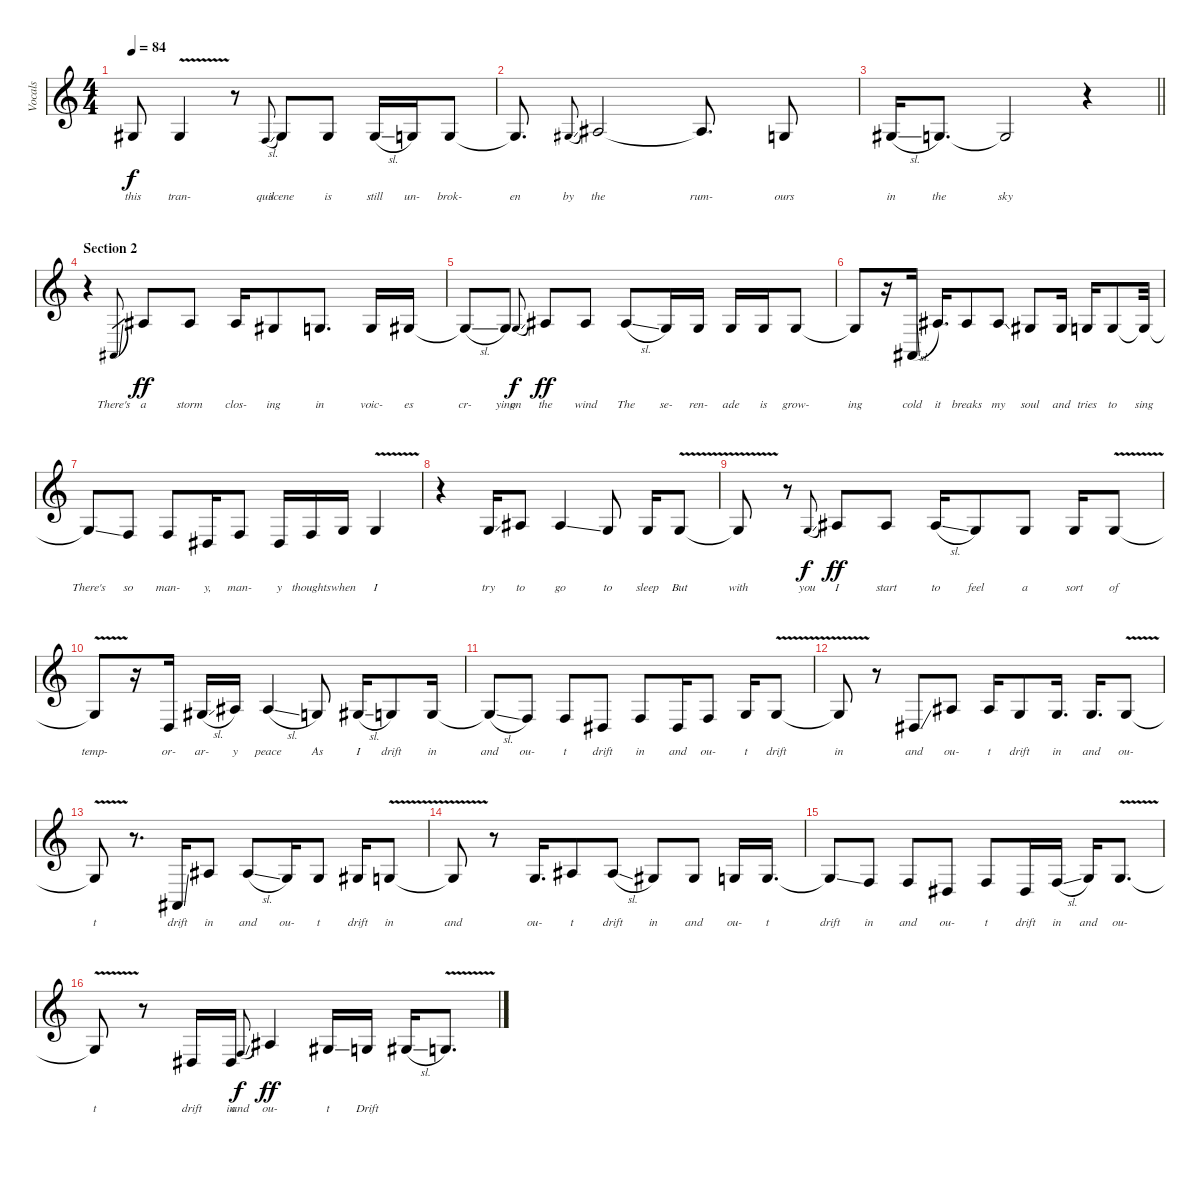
\track ("Vocals" "Vocals") {instrument sopranosax}
\staff {score}
\tuning (E4 B3 G3 D3 A2 E2) {hide}
\ts (4 4)
\tempo 84
\clef g2
\ks c
6.4.8{lyrics (0 "this") lyrics (1 "") lyrics (2 "") lyrics (3 "") lyrics (4 "") dy f} 6.4{v}.4{lyrics (0 "tran-") lyrics (1 "") lyrics (2 "") lyrics (3 "") lyrics (4 "")} r.8 3.4{sl}.8{lyrics (0 "quil") lyrics (1 "") lyrics (2 "") lyrics (3 "") lyrics (4 "") gr onbeat} 6.4.8{lyrics (0 "scene") lyrics (1 "") lyrics (2 "") lyrics (3 "") lyrics (4 "")} 6.4.8{lyrics (0 "is") lyrics (1 "") lyrics (2 "") lyrics (3 "") lyrics (4 "")} 6.4{sl}.16{lyrics (0 "still") lyrics (1 "") lyrics (2 "") lyrics (3 "") lyrics (4 "")} 5.4.16{lyrics (0 "un-") lyrics (1 "") lyrics (2 "") lyrics (3 "") lyrics (4 "")} 5.4.8{lyrics (0 "brok-") lyrics (1 "") lyrics (2 "") lyrics (3 "") lyrics (4 "")} |
5.4{t}.8{d lyrics (0 "en") lyrics (1 "") lyrics (2 "") lyrics (3 "") lyrics (4 "")} 6.4{sl}.8{lyrics (0 "by") lyrics (1 "") lyrics (2 "") lyrics (3 "") lyrics (4 "") gr onbeat} 8.4.2{lyrics (0 "the") lyrics (1 "") lyrics (2 "") lyrics (3 "") lyrics (4 "")} 8.4{t}.8{d lyrics (0 "rum-") lyrics (1 "") lyrics (2 "") lyrics (3 "") lyrics (4 "")} 5.4.8{lyrics (0 "ours") lyrics (1 "") lyrics (2 "") lyrics (3 "") lyrics (4 "")} |
\barLineRight lightlight
6.4{sl}.16{lyrics (0 "in") lyrics (1 "") lyrics (2 "") lyrics (3 "") lyrics (4 "")} 5.4.8{d lyrics (0 "the") lyrics (1 "") lyrics (2 "") lyrics (3 "") lyrics (4 "")} 5.4{t}.2{lyrics (0 "sky") lyrics (1 "") lyrics (2 "") lyrics (3 "") lyrics (4 "")} r.4 |
\section ("" "Section 2")
r.4 1.5{sl}.8{lyrics (0 "There's") lyrics (1 "") lyrics (2 "") lyrics (3 "") lyrics (4 "") gr} 13.5.8{lyrics (0 "a") lyrics (1 "") lyrics (2 "") lyrics (3 "") lyrics (4 "") dy ff} 13.5.8{lyrics (0 "storm") lyrics (1 "") lyrics (2 "") lyrics (3 "") lyrics (4 "")} 13.5.16{lyrics (0 "clos-") lyrics (1 "") lyrics (2 "") lyrics (3 "") lyrics (4 "")} 11.5.8{lyrics (0 "ing") lyrics (1 "") lyrics (2 "") lyrics (3 "") lyrics (4 "")} 10.5.8{d lyrics (0 "in") lyrics (1 "") lyrics (2 "") lyrics (3 "") lyrics (4 "")} 10.5.16{lyrics (0 "voic-") lyrics (1 "") lyrics (2 "") lyrics (3 "") lyrics (4 "")} 11.5.16{lyrics (0 "es") lyrics (1 "") lyrics (2 "") lyrics (3 "") lyrics (4 "")} |
11.5{sl t}.8{lyrics (0 "cr-") lyrics (1 "") lyrics (2 "") lyrics (3 "") lyrics (4 "")} 10.5.8{lyrics (0 "ying") lyrics (1 "") lyrics (2 "") lyrics (3 "") lyrics (4 "")} 10.5{sl}.8{lyrics (0 "on") lyrics (1 "") lyrics (2 "") lyrics (3 "") lyrics (4 "") gr onbeat dy f} 13.5.8{lyrics (0 "the") lyrics (1 "") lyrics (2 "") lyrics (3 "") lyrics (4 "") dy ff} 13.5.8{lyrics (0 "wind") lyrics (1 "") lyrics (2 "") lyrics (3 "") lyrics (4 "")} 13.5{sl}.8{lyrics (0 "The") lyrics (1 "") lyrics (2 "") lyrics (3 "") lyrics (4 "")} 10.5.16{lyrics (0 "se-") lyrics (1 "") lyrics (2 "") lyrics (3 "") lyrics (4 "")} 10.5.16{lyrics (0 "ren-") lyrics (1 "") lyrics (2 "") lyrics (3 "") lyrics (4 "")} 10.5.16{lyrics (0 "ade") lyrics (1 "") lyrics (2 "") lyrics (3 "") lyrics (4 "")} 10.5.16{lyrics (0 "is") lyrics (1 "") lyrics (2 "") lyrics (3 "") lyrics (4 "")} 10.5.8{lyrics (0 "grow-") lyrics (1 "") lyrics (2 "") lyrics (3 "") lyrics (4 "")} |
10.5{t}.8{lyrics (0 "ing") lyrics (1 "") lyrics (2 "") lyrics (3 "") lyrics (4 "")} r.16 1.5{sl}.16{lyrics (0 "cold") lyrics (1 "") lyrics (2 "") lyrics (3 "") lyrics (4 "")} 13.5.16{d lyrics (0 "it") lyrics (1 "") lyrics (2 "") lyrics (3 "") lyrics (4 "")} 13.5.8{lyrics (0 "breaks") lyrics (1 "") lyrics (2 "") lyrics (3 "") lyrics (4 "")} 13.5{ss}.8{lyrics (0 "my") lyrics (1 "") lyrics (2 "") lyrics (3 "") lyrics (4 "")} 11.5.8{lyrics (0 "soul") lyrics (1 "") lyrics (2 "") lyrics (3 "") lyrics (4 "")} 11.5.16{lyrics (0 "and") lyrics (1 "") lyrics (2 "") lyrics (3 "") lyrics (4 "")} 10.5.16{lyrics (0 "tries") lyrics (1 "") lyrics (2 "") lyrics (3 "") lyrics (4 "")} 10.5.8{lyrics (0 "to") lyrics (1 "") lyrics (2 "") lyrics (3 "") lyrics (4 "")} 10.5{t}.32{lyrics (0 "sing") lyrics (1 "") lyrics (2 "") lyrics (3 "") lyrics (4 "")} |
10.5{ss t}.8{lyrics (0 "There's") lyrics (1 "") lyrics (2 "") lyrics (3 "") lyrics (4 "")} 8.5.8{lyrics (0 "so") lyrics (1 "") lyrics (2 "") lyrics (3 "") lyrics (4 "")} 8.5.8{lyrics (0 "man-") lyrics (1 "") lyrics (2 "") lyrics (3 "") lyrics (4 "")} 6.5.16{lyrics (0 "y,") lyrics (1 "") lyrics (2 "") lyrics (3 "") lyrics (4 "")} 8.5.8{lyrics (0 "man-") lyrics (1 "") lyrics (2 "") lyrics (3 "") lyrics (4 "")} 6.5.16{lyrics (0 "y") lyrics (1 "") lyrics (2 "") lyrics (3 "") lyrics (4 "")} 8.5.16{lyrics (0 "thoughts") lyrics (1 "") lyrics (2 "") lyrics (3 "") lyrics (4 "")} 10.5.16{lyrics (0 "when") lyrics (1 "") lyrics (2 "") lyrics (3 "") lyrics (4 "")} 10.5{v}.4{lyrics (0 "I") lyrics (1 "") lyrics (2 "") lyrics (3 "") lyrics (4 "")} |
r.4 10.5{ss}.16{lyrics (0 "try") lyrics (1 "") lyrics (2 "") lyrics (3 "") lyrics (4 "")} 13.5.8{lyrics (0 "to") lyrics (1 "") lyrics (2 "") lyrics (3 "") lyrics (4 "")} 13.5{ss}.4{lyrics (0 "go") lyrics (1 "") lyrics (2 "") lyrics (3 "") lyrics (4 "")} 10.5.8{lyrics (0 "to") lyrics (1 "") lyrics (2 "") lyrics (3 "") lyrics (4 "")} 10.5.16{lyrics (0 "sleep") lyrics (1 "") lyrics (2 "") lyrics (3 "") lyrics (4 "")} 10.5{v}.8{lyrics (0 "But") lyrics (1 "") lyrics (2 "") lyrics (3 "") lyrics (4 "")} |
10.5{t}.8{lyrics (0 "with") lyrics (1 "") lyrics (2 "") lyrics (3 "") lyrics (4 "")} r.8 10.5{sl}.8{lyrics (0 "you") lyrics (1 "") lyrics (2 "") lyrics (3 "") lyrics (4 "") gr onbeat dy f} 13.5.8{lyrics (0 "I") lyrics (1 "") lyrics (2 "") lyrics (3 "") lyrics (4 "") dy ff} 13.5.8{lyrics (0 "start") lyrics (1 "") lyrics (2 "") lyrics (3 "") lyrics (4 "")} 13.5{sl}.16{lyrics (0 "to") lyrics (1 "") lyrics (2 "") lyrics (3 "") lyrics (4 "")} 10.5.8{lyrics (0 "feel") lyrics (1 "") lyrics (2 "") lyrics (3 "") lyrics (4 "")} 10.5.8{lyrics (0 "a") lyrics (1 "") lyrics (2 "") lyrics (3 "") lyrics (4 "")} 10.5.16{lyrics (0 "sort") lyrics (1 "") lyrics (2 "") lyrics (3 "") lyrics (4 "")} 10.5{v}.8{lyrics (0 "of") lyrics (1 "") lyrics (2 "") lyrics (3 "") lyrics (4 "")} |
10.5{t}.8{lyrics (0 "temp-") lyrics (1 "") lyrics (2 "") lyrics (3 "") lyrics (4 "")} r.16 5.5.16{lyrics (0 "or-") lyrics (1 "") lyrics (2 "") lyrics (3 "") lyrics (4 "")} 11.5{sl}.16{lyrics (0 "ar-") lyrics (1 "") lyrics (2 "") lyrics (3 "") lyrics (4 "")} 13.5.16{lyrics (0 "y") lyrics (1 "") lyrics (2 "") lyrics (3 "") lyrics (4 "")} 13.5{sl}.4{lyrics (0 "peace") lyrics (1 "") lyrics (2 "") lyrics (3 "") lyrics (4 "")} 10.5.8{lyrics (0 "As") lyrics (1 "") lyrics (2 "") lyrics (3 "") lyrics (4 "")} 11.5{sl}.16{lyrics (0 "I") lyrics (1 "") lyrics (2 "") lyrics (3 "") lyrics (4 "")} 10.5.8{lyrics (0 "drift") lyrics (1 "") lyrics (2 "") lyrics (3 "") lyrics (4 "")} 10.5.16{lyrics (0 "in") lyrics (1 "") lyrics (2 "") lyrics (3 "") lyrics (4 "")} |
10.5{sl t}.8{lyrics (0 "and") lyrics (1 "") lyrics (2 "") lyrics (3 "") lyrics (4 "")} 8.5.8{lyrics (0 "ou-") lyrics (1 "") lyrics (2 "") lyrics (3 "") lyrics (4 "")} 8.5.8{lyrics (0 "t") lyrics (1 "") lyrics (2 "") lyrics (3 "") lyrics (4 "")} 6.5.8{lyrics (0 "drift") lyrics (1 "") lyrics (2 "") lyrics (3 "") lyrics (4 "")} 8.5.8{lyrics (0 "in") lyrics (1 "") lyrics (2 "") lyrics (3 "") lyrics (4 "")} 6.5.16{lyrics (0 "and") lyrics (1 "") lyrics (2 "") lyrics (3 "") lyrics (4 "")} 8.5.8{lyrics (0 "ou-") lyrics (1 "") lyrics (2 "") lyrics (3 "") lyrics (4 "")} 10.5.16{lyrics (0 "t") lyrics (1 "") lyrics (2 "") lyrics (3 "") lyrics (4 "")} 10.5{v}.8{lyrics (0 "drift") lyrics (1 "") lyrics (2 "") lyrics (3 "") lyrics (4 "")} |
10.5{t}.8{lyrics (0 "in") lyrics (1 "") lyrics (2 "") lyrics (3 "") lyrics (4 "")} r.8 6.5{ss}.8{lyrics (0 "and") lyrics (1 "") lyrics (2 "") lyrics (3 "") lyrics (4 "")} 13.5.8{lyrics (0 "ou-") lyrics (1 "") lyrics (2 "") lyrics (3 "") lyrics (4 "")} 13.5.16{lyrics (0 "t") lyrics (1 "") lyrics (2 "") lyrics (3 "") lyrics (4 "")} 10.5.8{lyrics (0 "drift") lyrics (1 "") lyrics (2 "") lyrics (3 "") lyrics (4 "")} 10.5.16{d lyrics (0 "in") lyrics (1 "") lyrics (2 "") lyrics (3 "") lyrics (4 "")} 10.5.16{d lyrics (0 "and") lyrics (1 "") lyrics (2 "") lyrics (3 "") lyrics (4 "")} 10.5{v}.8{lyrics (0 "ou-") lyrics (1 "") lyrics (2 "") lyrics (3 "") lyrics (4 "")} |
10.5{t}.8{lyrics (0 "t") lyrics (1 "") lyrics (2 "") lyrics (3 "") lyrics (4 "")} r.8{d} 1.5{ss}.16{lyrics (0 "drift") lyrics (1 "") lyrics (2 "") lyrics (3 "") lyrics (4 "")} 13.5.8{lyrics (0 "in") lyrics (1 "") lyrics (2 "") lyrics (3 "") lyrics (4 "")} 13.5{sl}.8{lyrics (0 "and") lyrics (1 "") lyrics (2 "") lyrics (3 "") lyrics (4 "")} 10.5.16{lyrics (0 "ou-") lyrics (1 "") lyrics (2 "") lyrics (3 "") lyrics (4 "")} 10.5.8{lyrics (0 "t") lyrics (1 "") lyrics (2 "") lyrics (3 "") lyrics (4 "")} 11.5.16{lyrics (0 "drift") lyrics (1 "") lyrics (2 "") lyrics (3 "") lyrics (4 "")} 10.5{v}.8{lyrics (0 "in") lyrics (1 "") lyrics (2 "") lyrics (3 "") lyrics (4 "")} |
10.5{t}.8{lyrics (0 "and") lyrics (1 "") lyrics (2 "") lyrics (3 "") lyrics (4 "")} r.8 10.5.16{d lyrics (0 "ou-") lyrics (1 "") lyrics (2 "") lyrics (3 "") lyrics (4 "")} 13.5.8{lyrics (0 "t") lyrics (1 "") lyrics (2 "") lyrics (3 "") lyrics (4 "")} 13.5{sl}.8{lyrics (0 "drift") lyrics (1 "") lyrics (2 "") lyrics (3 "") lyrics (4 "")} 11.5.8{lyrics (0 "in") lyrics (1 "") lyrics (2 "") lyrics (3 "") lyrics (4 "")} 11.5.8{lyrics (0 "and") lyrics (1 "") lyrics (2 "") lyrics (3 "") lyrics (4 "")} 10.5.16{lyrics (0 "ou-") lyrics (1 "") lyrics (2 "") lyrics (3 "") lyrics (4 "")} 10.5.16{d lyrics (0 "t") lyrics (1 "") lyrics (2 "") lyrics (3 "") lyrics (4 "")} |
10.5{ss t}.8{lyrics (0 "drift") lyrics (1 "") lyrics (2 "") lyrics (3 "") lyrics (4 "")} 8.5.8{lyrics (0 "in") lyrics (1 "") lyrics (2 "") lyrics (3 "") lyrics (4 "")} 8.5.8{lyrics (0 "and") lyrics (1 "") lyrics (2 "") lyrics (3 "") lyrics (4 "")} 6.5.8{lyrics (0 "ou-") lyrics (1 "") lyrics (2 "") lyrics (3 "") lyrics (4 "")} 8.5.8{lyrics (0 "t") lyrics (1 "") lyrics (2 "") lyrics (3 "") lyrics (4 "")} 6.5.16{lyrics (0 "drift") lyrics (1 "") lyrics (2 "") lyrics (3 "") lyrics (4 "")} 8.5{sl}.16{lyrics (0 "in") lyrics (1 "") lyrics (2 "") lyrics (3 "") lyrics (4 "")} 10.5.16{lyrics (0 "and") lyrics (1 "") lyrics (2 "") lyrics (3 "") lyrics (4 "")} 10.5{v}.8{d lyrics (0 "ou-") lyrics (1 "") lyrics (2 "") lyrics (3 "") lyrics (4 "")} |
10.5{t}.8{lyrics (0 "t") lyrics (1 "") lyrics (2 "") lyrics (3 "") lyrics (4 "")} r.8 6.5.16{lyrics (0 "drift") lyrics (1 "") lyrics (2 "") lyrics (3 "") lyrics (4 "")} 6.5.16{lyrics (0 "in") lyrics (1 "") lyrics (2 "") lyrics (3 "") lyrics (4 "")} 8.5{sl}.8{lyrics (0 "and") lyrics (1 "") lyrics (2 "") lyrics (3 "") lyrics (4 "") gr onbeat dy f} 13.5.4{lyrics (0 "ou-") lyrics (1 "") lyrics (2 "") lyrics (3 "") lyrics (4 "") dy ff} 11.5{ss}.16{lyrics (0 "t") lyrics (1 "") lyrics (2 "") lyrics (3 "") lyrics (4 "")} 10.5.16{lyrics (0 "Drift") lyrics (1 "") lyrics (2 "") lyrics (3 "") lyrics (4 "")} 11.5{sl}.16 10.5{v}.8{d}
